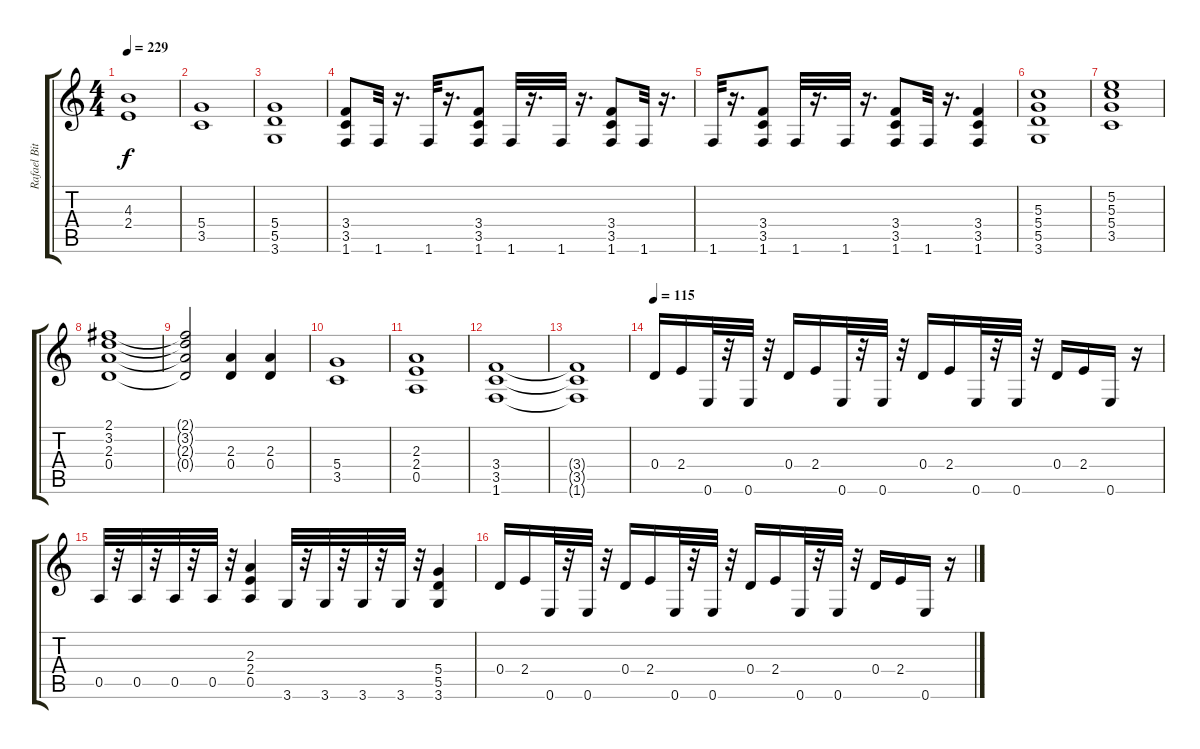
\track ("Rafael Bittencourt" "Rafael Bit") {instrument distortionguitar}
\staff {score tabs}
\tuning (E4 B3 G3 D3 A2 E2) {hide}
\ts (4 4)
\tempo 229
\clef g2
\ks c
(4.3 2.4).1{dy f} |
(5.4 3.5).1 |
(5.4 5.5 3.6).1 |
(3.4 3.5 1.6).8 1.6.32 r.16{d} 1.6.32 r.16{d} (3.4 3.5 1.6).8 1.6.32 r.16{d} 1.6.32 r.16{d} (3.4 3.5 1.6).8 1.6.32 r.16{d} |
1.6.32 r.16{d} (3.4 3.5 1.6).8 1.6.32 r.16{d} 1.6.32 r.16{d} (3.4 3.5 1.6).8 1.6.32 r.16{d} (3.4 3.5 1.6).4 |
(5.3 5.4 5.5 3.6).1 |
(5.2 5.3 5.4 3.5).1 |
(2.1 3.2 2.3 0.4).1 |
(2.1{t} 3.2{t} 2.3{t} 0.4{t}).2 (2.3 0.4).4 (2.3 0.4).4 |
(5.4 3.5).1 |
(2.3 2.4 0.5).1 |
(3.4 3.5 1.6).1 |
(3.4{t} 3.5{t} 1.6{t}).1 |
\tempo 115
0.4.16 2.4.16 0.6.32 r.32 0.6.32 r.32 0.4.16 2.4.16 0.6.32 r.32 0.6.32 r.32 0.4.16 2.4.16 0.6.32 r.32 0.6.32 r.32 0.4.16 2.4.16 0.6.16 r.16 |
0.5.32 r.32 0.5.32 r.32 0.5.32 r.32 0.5.32 r.32 (2.3 2.4 0.5).4 3.6.32 r.32 3.6.32 r.32 3.6.32 r.32 3.6.32 r.32 (5.4 5.5 3.6).4 |
0.4.16 2.4.16 0.6.32 r.32 0.6.32 r.32 0.4.16 2.4.16 0.6.32 r.32 0.6.32 r.32 0.4.16 2.4.16 0.6.32 r.32 0.6.32 r.32 0.4.16 2.4.16 0.6.16 r.16
